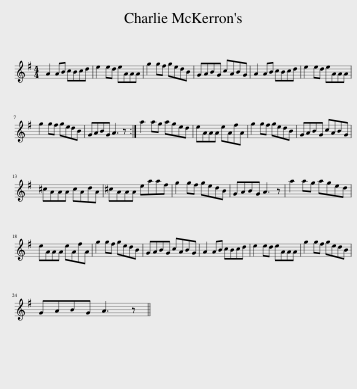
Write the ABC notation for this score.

X:1
L:1/8
M:4/4
I:linebreak $
K:G
V:1 treble
V:1
 A2 AB cBcd | e2 ed eAAA | g2 gf gedB | GABG cABG | A2 AB cBcd | %5
 e2 ed eAAA |$ g2 gf gedB | GABG A3 z :| a2 ag aged | eAAA eAfA | %10
 g2 gf gedB | GABG cABG |$ ^cAAA cAdA | ^cAAA eaaf | g2 gf gedB | %15
 GABG A3 z | a2 ag aged |$ eAAA eAfA | g2 gf gedB | GABG cABG | %20
 A2 AB cBcd | e2 ed eAAA | g2 gf gedB |$ GABG A3 z || %24
